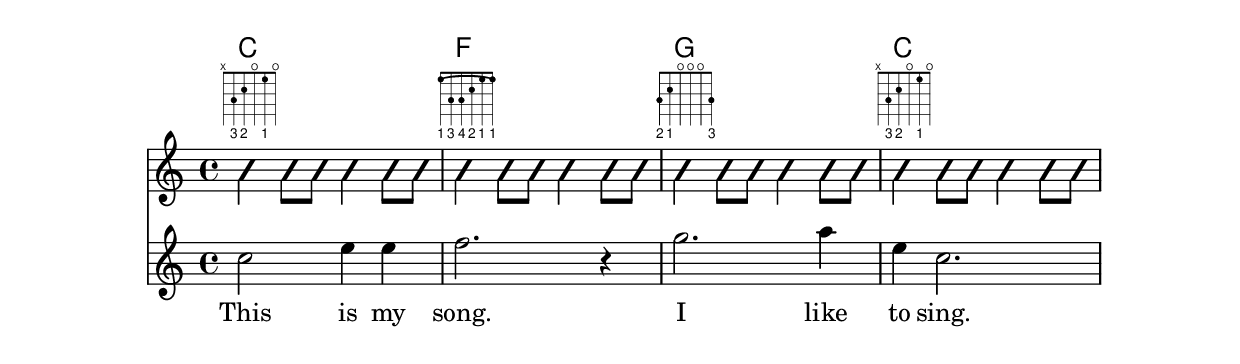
%% DO NOT EDIT this file manually; it is automatically
%% generated from LSR http://lsr.dsi.unimi.it
%% Make any changes in LSR itself, or in Documentation/snippets/new/ ,
%% and then run scripts/auxiliar/makelsr.py
%%
%% This file is in the public domain.
\version "2.16.0"

\header {
  lsrtags = "fretted-strings, rhythms"

  texidoc = "
For guitar music, it is possible to show strum rhythms, along with
melody notes, chord names and fret diagrams.

"
  doctitle = "Guitar strum rhythms"
} % begin verbatim


\include "predefined-guitar-fretboards.ly"
<<
  \new ChordNames {
    \chordmode {
      c1 | f | g | c
    }
  }
  \new FretBoards {
    \chordmode {
      c1 | f | g | c
    }
  }
  \new Voice \with {
    \consists "Pitch_squash_engraver"
  } {
    \relative c'' {
      \improvisationOn
      c4 c8 c c4 c8 c
      f4 f8 f f4 f8 f
      g4 g8 g g4 g8 g
      c4 c8 c c4 c8 c
    }
  }
  \new Voice = "melody" {
    \relative c'' {
      c2 e4 e4
      f2. r4
      g2. a4
      e4 c2.
    }
  }
  \new Lyrics {
    \lyricsto "melody" {
      This is my song.
      I like to sing.
    }
  }
>>
